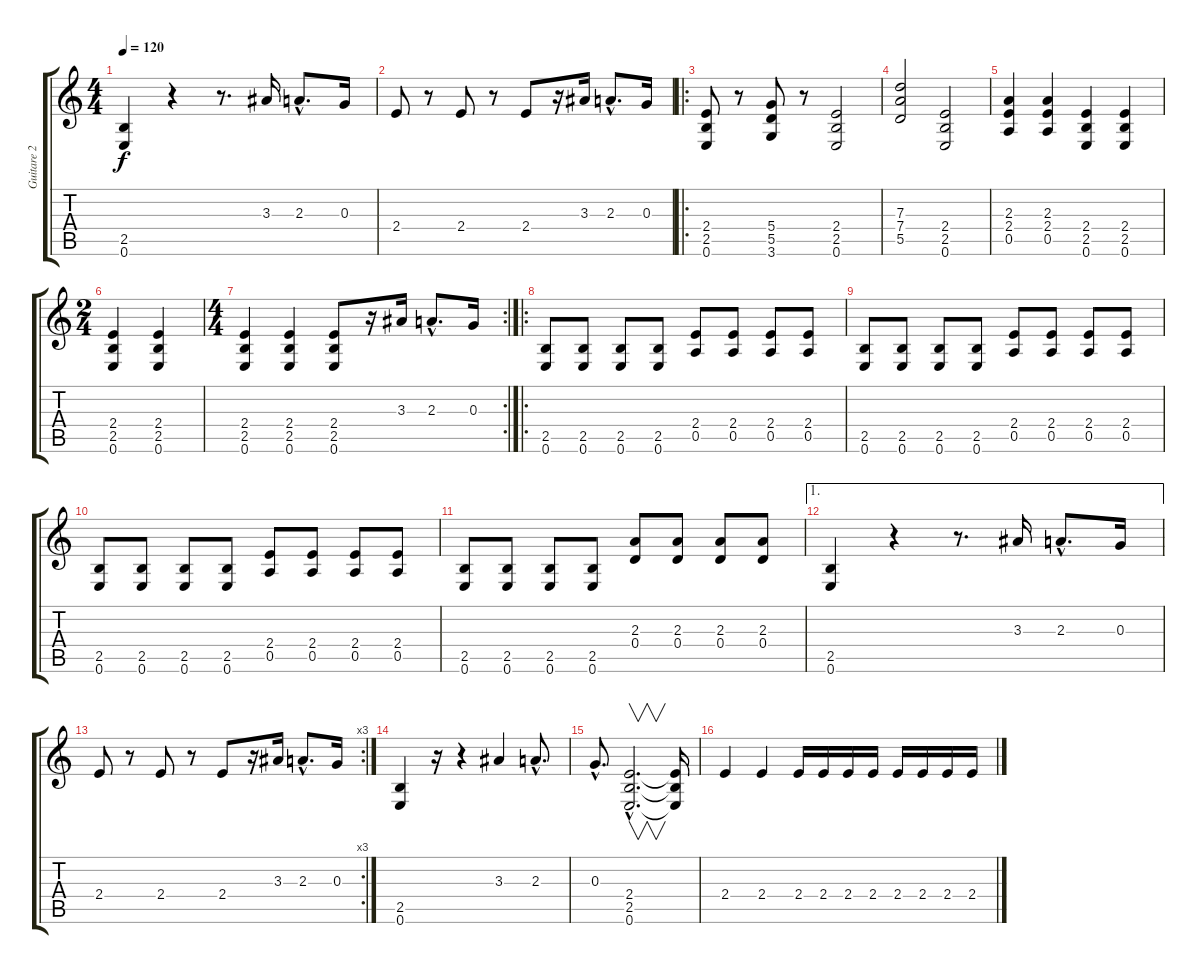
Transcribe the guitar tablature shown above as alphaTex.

\track ("Guitare 2" "Guitare 2") {instrument overdrivenguitar}
\staff {score tabs}
\tuning (E4 B3 G3 D3 A2 E2) {hide}
\ts (4 4)
\tempo 120
\clef g2
\ks c
(2.5 0.6).4{dy f} r.4 r.8{d} 3.3.16 2.3{hac}.8{d} 0.3.16 |
2.4.8 r.8 2.4.8 r.8 2.4.8 r.16 3.3.16 2.3{hac}.8{d} 0.3.16 |
\ro
(2.4 2.5 0.6).8 r.8 (5.4 5.5 3.6).8 r.8 (2.4 2.5 0.6).2 |
(7.3 7.4 5.5).2 (2.4 2.5 0.6).2 |
(2.3 2.4 0.5).4 (2.3 2.4 0.5).4 (2.4 2.5 0.6).4 (2.4 2.5 0.6).4 |
\ts (2 4)
(2.4 2.5 0.6).4 (2.4 2.5 0.6).4 |
\rc 2
\ts (4 4)
(2.4 2.5 0.6).4 (2.4 2.5 0.6).4 (2.4 2.5 0.6).8 r.16 3.3.16 2.3{hac}.8{d} 0.3.16 |
\ro
(2.5 0.6).8 (2.5 0.6).8 (2.5 0.6).8 (2.5 0.6).8 (2.4 0.5).8 (2.4 0.5).8 (2.4 0.5).8 (2.4 0.5).8 |
(2.5 0.6).8 (2.5 0.6).8 (2.5 0.6).8 (2.5 0.6).8 (2.4 0.5).8 (2.4 0.5).8 (2.4 0.5).8 (2.4 0.5).8 |
(2.5 0.6).8 (2.5 0.6).8 (2.5 0.6).8 (2.5 0.6).8 (2.4 0.5).8 (2.4 0.5).8 (2.4 0.5).8 (2.4 0.5).8 |
(2.5 0.6).8 (2.5 0.6).8 (2.5 0.6).8 (2.5 0.6).8 (2.3 0.4).8 (2.3 0.4).8 (2.3 0.4).8 (2.3 0.4).8 |
\ae 1
(2.5 0.6).4 r.4 r.8{d} 3.3.16 2.3{hac}.8{d} 0.3.16 |
\rc 3
2.4.8 r.8 2.4.8 r.8 2.4.8 r.16 3.3.16 2.3{hac}.8{d} 0.3.16 |
(2.5 0.6).4 r.16 r.4 3.3.4 2.3{hac}.8{d} |
0.3{hac}.8{d} (2.4{hac} 2.5{hac} 0.6{hac}).2{v d} (2.4{t} 2.5{t} 0.6{t}).16 |
2.4.4 2.4.4 2.4.16 2.4.16 2.4.16 2.4.16 2.4.16 2.4.16 2.4.16 2.4.16
